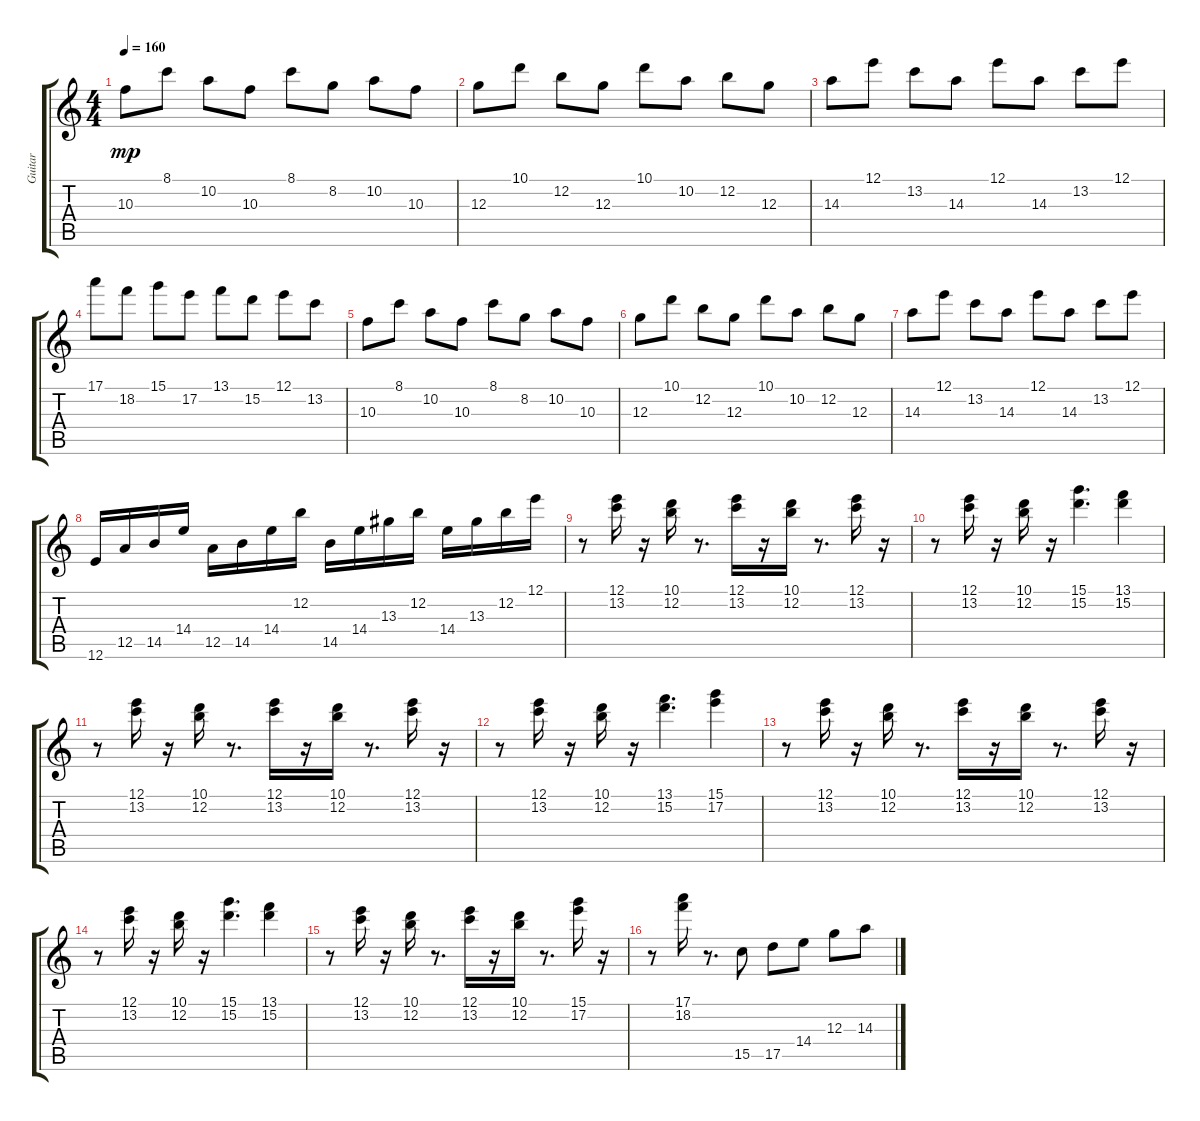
\track ("Guitar" "Guitar") {instrument acousticguitarsteel}
\staff {score tabs}
\tuning (E4 B3 G3 D3 A2 E2) {hide}
\ts (4 4)
\tempo 160
\clef g2
\ks c
10.3.8{dy mp} 8.1.8 10.2.8 10.3.8 8.1.8 8.2.8 10.2.8 10.3.8 |
12.3.8 10.1.8 12.2.8 12.3.8 10.1.8 10.2.8 12.2.8 12.3.8 |
14.3.8 12.1.8 13.2.8 14.3.8 12.1.8 14.3.8 13.2.8 12.1.8 |
17.1.8 18.2.8 15.1.8 17.2.8 13.1.8 15.2.8 12.1.8 13.2.8 |
10.3.8 8.1.8 10.2.8 10.3.8 8.1.8 8.2.8 10.2.8 10.3.8 |
12.3.8 10.1.8 12.2.8 12.3.8 10.1.8 10.2.8 12.2.8 12.3.8 |
14.3.8 12.1.8 13.2.8 14.3.8 12.1.8 14.3.8 13.2.8 12.1.8 |
12.6.16 12.5.16 14.5.16 14.4.16 12.5.16 14.5.16 14.4.16 12.2.16 14.5.16 14.4.16 13.3.16 12.2.16 14.4.16 13.3.16 12.2.16 12.1.16 |
r.8 (12.1 13.2).16{volume 14} r.16 (10.1 12.2).16 r.8{d} (12.1 13.2).16 r.16 (10.1 12.2).16 r.8{d} (12.1 13.2).16 r.16 |
r.8 (12.1 13.2).16 r.16 (10.1 12.2).16 r.16 (15.1 15.2).4{d} (13.1 15.2).4 |
r.8 (12.1 13.2).16 r.16 (10.1 12.2).16 r.8{d} (12.1 13.2).16 r.16 (10.1 12.2).16 r.8{d} (12.1 13.2).16 r.16 |
r.8 (12.1 13.2).16 r.16 (10.1 12.2).16 r.16 (13.1 15.2).4{d} (15.1 17.2).4 |
r.8 (12.1 13.2).16 r.16 (10.1 12.2).16 r.8{d} (12.1 13.2).16 r.16 (10.1 12.2).16 r.8{d} (12.1 13.2).16 r.16 |
r.8 (12.1 13.2).16 r.16 (10.1 12.2).16 r.16 (15.1 15.2).4{d} (13.1 15.2).4 |
r.8 (12.1 13.2).16 r.16 (10.1 12.2).16 r.8{d} (12.1 13.2).16 r.16 (10.1 12.2).16 r.8{d} (15.1 17.2).16 r.16 |
r.8 (17.1 18.2).16 r.8{d} 15.5.8 17.5.8 14.4.8 12.3.8 14.3.8
